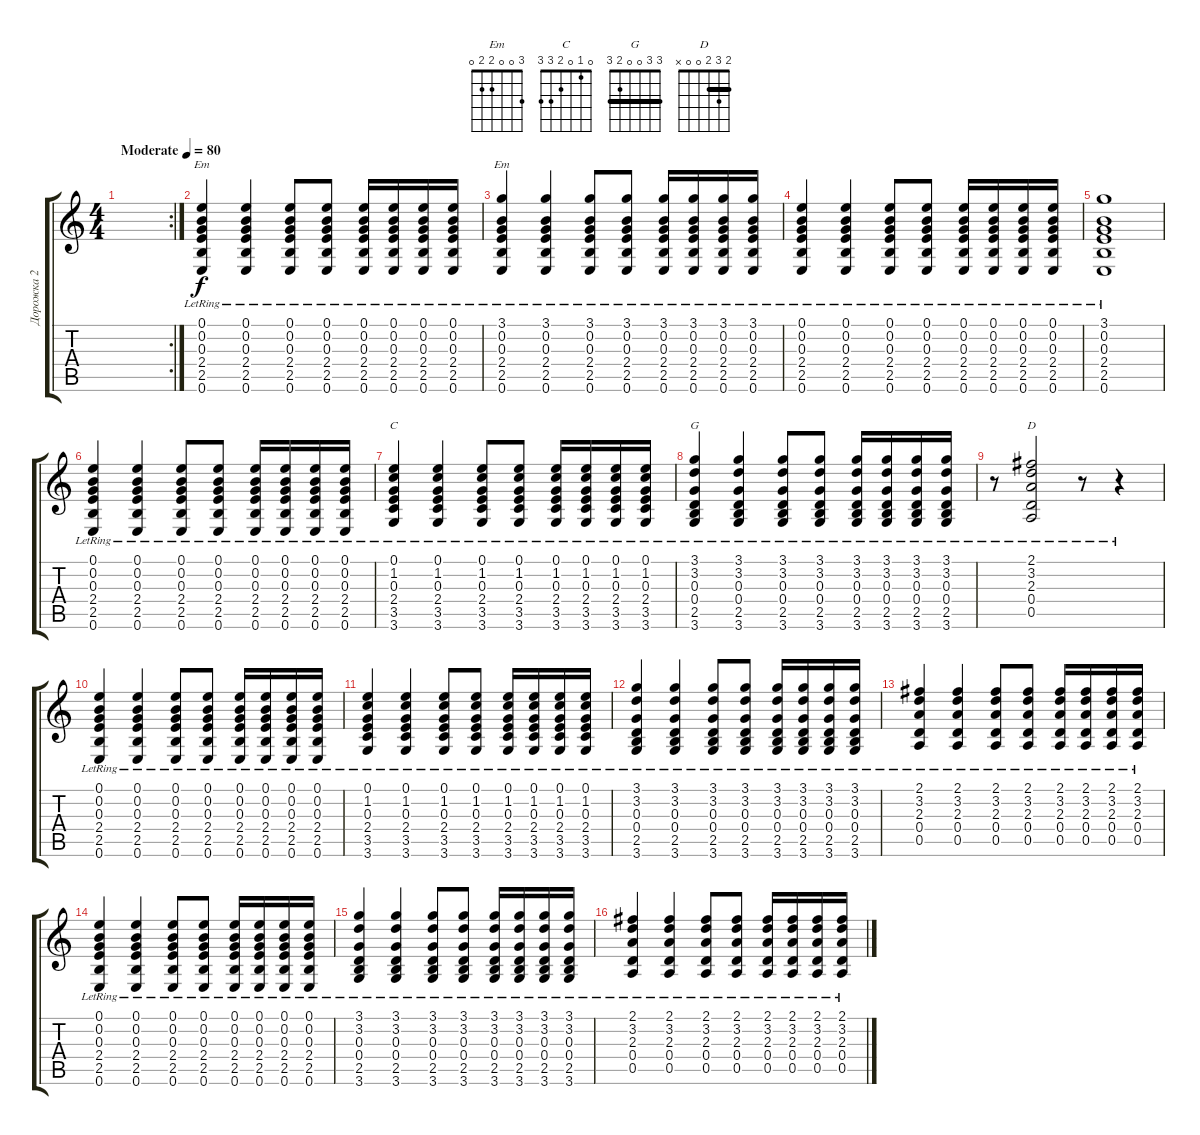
\track ("Дорожка 2" "Дорожка 2") {instrument acousticguitarsteel}
\staff {score tabs}
\tuning (E4 B3 G3 D3 A2 E2) {hide}
\chord ("Em" 0 0 0 2 2 0)
\chord ("Em" 3 0 0 2 2 0)
\chord ("C" 0 1 0 2 3 3)
\chord ("G" 3 3 0 0 2 3) {barre 3}
\chord ("D" 2 3 2 0 0 x) {barre 2}
\rc 2
\ts (4 4)
\tempo (80 "Moderate")
\clef g2
\ks c
|
(0.1{lr} 0.2{lr} 0.3{lr} 2.4{lr} 2.5{lr} 0.6{lr}).4{ch "Em"} (0.1{lr} 0.2{lr} 0.3{lr} 2.4{lr} 2.5{lr} 0.6{lr}).4 (0.1{lr} 0.2{lr} 0.3{lr} 2.4{lr} 2.5{lr} 0.6{lr}).8 (0.1{lr} 0.2{lr} 0.3{lr} 2.4{lr} 2.5{lr} 0.6{lr}).8 (0.1{lr} 0.2{lr} 0.3{lr} 2.4{lr} 2.5{lr} 0.6{lr}).16 (0.1{lr} 0.2{lr} 0.3{lr} 2.4{lr} 2.5{lr} 0.6{lr}).16 (0.1{lr} 0.2{lr} 0.3{lr} 2.4{lr} 2.5{lr} 0.6{lr}).16 (0.1{lr} 0.2{lr} 0.3{lr} 2.4{lr} 2.5{lr} 0.6{lr}).16 |
(3.1{lr} 0.2{lr} 0.3{lr} 2.4{lr} 2.5{lr} 0.6{lr}).4{ch "Em"} (3.1{lr} 0.2{lr} 0.3{lr} 2.4{lr} 2.5{lr} 0.6{lr}).4 (3.1{lr} 0.2{lr} 0.3{lr} 2.4{lr} 2.5{lr} 0.6{lr}).8 (3.1{lr} 0.2{lr} 0.3{lr} 2.4{lr} 2.5{lr} 0.6{lr}).8 (3.1{lr} 0.2{lr} 0.3{lr} 2.4{lr} 2.5{lr} 0.6{lr}).16 (3.1{lr} 0.2{lr} 0.3{lr} 2.4{lr} 2.5{lr} 0.6{lr}).16 (3.1{lr} 0.2{lr} 0.3{lr} 2.4{lr} 2.5{lr} 0.6{lr}).16 (3.1{lr} 0.2{lr} 0.3{lr} 2.4{lr} 2.5{lr} 0.6{lr}).16 |
(0.1{lr} 0.2{lr} 0.3{lr} 2.4{lr} 2.5{lr} 0.6{lr}).4 (0.1{lr} 0.2{lr} 0.3{lr} 2.4{lr} 2.5{lr} 0.6{lr}).4 (0.1{lr} 0.2{lr} 0.3{lr} 2.4{lr} 2.5{lr} 0.6{lr}).8 (0.1{lr} 0.2{lr} 0.3{lr} 2.4{lr} 2.5{lr} 0.6{lr}).8 (0.1{lr} 0.2{lr} 0.3{lr} 2.4{lr} 2.5{lr} 0.6{lr}).16 (0.1{lr} 0.2{lr} 0.3{lr} 2.4{lr} 2.5{lr} 0.6{lr}).16 (0.1{lr} 0.2{lr} 0.3{lr} 2.4{lr} 2.5{lr} 0.6{lr}).16 (0.1{lr} 0.2{lr} 0.3{lr} 2.4{lr} 2.5{lr} 0.6{lr}).16 |
(3.1{lr} 0.2{lr} 0.3{lr} 2.4{lr} 2.5{lr} 0.6{lr}).1 |
(0.1{lr} 0.2{lr} 0.3{lr} 2.4{lr} 2.5{lr} 0.6{lr}).4 (0.1{lr} 0.2{lr} 0.3{lr} 2.4{lr} 2.5{lr} 0.6{lr}).4 (0.1{lr} 0.2{lr} 0.3{lr} 2.4{lr} 2.5{lr} 0.6{lr}).8 (0.1{lr} 0.2{lr} 0.3{lr} 2.4{lr} 2.5{lr} 0.6{lr}).8 (0.1{lr} 0.2{lr} 0.3{lr} 2.4{lr} 2.5{lr} 0.6{lr}).16 (0.1{lr} 0.2{lr} 0.3{lr} 2.4{lr} 2.5{lr} 0.6{lr}).16 (0.1{lr} 0.2{lr} 0.3{lr} 2.4{lr} 2.5{lr} 0.6{lr}).16 (0.1{lr} 0.2{lr} 0.3{lr} 2.4{lr} 2.5{lr} 0.6{lr}).16 |
(0.1{lr} 1.2{lr} 0.3{lr} 2.4{lr} 3.5{lr} 3.6{lr}).4{ch "C"} (0.1{lr} 1.2{lr} 0.3{lr} 2.4{lr} 3.5{lr} 3.6{lr}).4 (0.1{lr} 1.2{lr} 0.3{lr} 2.4{lr} 3.5{lr} 3.6{lr}).8 (0.1{lr} 1.2{lr} 0.3{lr} 2.4{lr} 3.5{lr} 3.6{lr}).8 (0.1{lr} 1.2{lr} 0.3{lr} 2.4{lr} 3.5{lr} 3.6{lr}).16 (0.1{lr} 1.2{lr} 0.3{lr} 2.4{lr} 3.5{lr} 3.6{lr}).16 (0.1{lr} 1.2{lr} 0.3{lr} 2.4{lr} 3.5{lr} 3.6{lr}).16 (0.1{lr} 1.2{lr} 0.3{lr} 2.4{lr} 3.5{lr} 3.6{lr}).16 |
(3.1{lr} 3.2{lr} 0.3{lr} 0.4{lr} 2.5{lr} 3.6{lr}).4{ch "G"} (3.1{lr} 3.2{lr} 0.3{lr} 0.4{lr} 2.5{lr} 3.6{lr}).4 (3.1{lr} 3.2{lr} 0.3{lr} 0.4{lr} 2.5{lr} 3.6{lr}).8 (3.1{lr} 3.2{lr} 0.3{lr} 0.4{lr} 2.5{lr} 3.6{lr}).8 (3.1{lr} 3.2{lr} 0.3{lr} 0.4{lr} 2.5{lr} 3.6{lr}).16 (3.1{lr} 3.2{lr} 0.3{lr} 0.4{lr} 2.5{lr} 3.6{lr}).16 (3.1{lr} 3.2{lr} 0.3{lr} 0.4{lr} 2.5{lr} 3.6{lr}).16 (3.1{lr} 3.2{lr} 0.3{lr} 0.4{lr} 2.5{lr} 3.6{lr}).16 |
r.8 (2.1{lr} 3.2{lr} 2.3{lr} 0.4{lr} 0.5{lr}).2{ch "D"} r.8 r.4 |
(0.1{lr} 0.2{lr} 0.3{lr} 2.4{lr} 2.5{lr} 0.6{lr}).4 (0.1{lr} 0.2{lr} 0.3{lr} 2.4{lr} 2.5{lr} 0.6{lr}).4 (0.1{lr} 0.2{lr} 0.3{lr} 2.4{lr} 2.5{lr} 0.6{lr}).8 (0.1{lr} 0.2{lr} 0.3{lr} 2.4{lr} 2.5{lr} 0.6{lr}).8 (0.1{lr} 0.2{lr} 0.3{lr} 2.4{lr} 2.5{lr} 0.6{lr}).16 (0.1{lr} 0.2{lr} 0.3{lr} 2.4{lr} 2.5{lr} 0.6{lr}).16 (0.1{lr} 0.2{lr} 0.3{lr} 2.4{lr} 2.5{lr} 0.6{lr}).16 (0.1{lr} 0.2{lr} 0.3{lr} 2.4{lr} 2.5{lr} 0.6{lr}).16 |
(0.1{lr} 1.2{lr} 0.3{lr} 2.4{lr} 3.5{lr} 3.6{lr}).4 (0.1{lr} 1.2{lr} 0.3{lr} 2.4{lr} 3.5{lr} 3.6{lr}).4 (0.1{lr} 1.2{lr} 0.3{lr} 2.4{lr} 3.5{lr} 3.6{lr}).8 (0.1{lr} 1.2{lr} 0.3{lr} 2.4{lr} 3.5{lr} 3.6{lr}).8 (0.1{lr} 1.2{lr} 0.3{lr} 2.4{lr} 3.5{lr} 3.6{lr}).16 (0.1{lr} 1.2{lr} 0.3{lr} 2.4{lr} 3.5{lr} 3.6{lr}).16 (0.1{lr} 1.2{lr} 0.3{lr} 2.4{lr} 3.5{lr} 3.6{lr}).16 (0.1{lr} 1.2{lr} 0.3{lr} 2.4{lr} 3.5{lr} 3.6{lr}).16 |
(3.1{lr} 3.2{lr} 0.3{lr} 0.4{lr} 2.5{lr} 3.6{lr}).4 (3.1{lr} 3.2{lr} 0.3{lr} 0.4{lr} 2.5{lr} 3.6{lr}).4 (3.1{lr} 3.2{lr} 0.3{lr} 0.4{lr} 2.5{lr} 3.6{lr}).8 (3.1{lr} 3.2{lr} 0.3{lr} 0.4{lr} 2.5{lr} 3.6{lr}).8 (3.1{lr} 3.2{lr} 0.3{lr} 0.4{lr} 2.5{lr} 3.6{lr}).16 (3.1{lr} 3.2{lr} 0.3{lr} 0.4{lr} 2.5{lr} 3.6{lr}).16 (3.1{lr} 3.2{lr} 0.3{lr} 0.4{lr} 2.5{lr} 3.6{lr}).16 (3.1{lr} 3.2{lr} 0.3{lr} 0.4{lr} 2.5{lr} 3.6{lr}).16 |
(2.1{lr} 3.2{lr} 2.3{lr} 0.4{lr} 0.5{lr}).4 (2.1{lr} 3.2{lr} 2.3{lr} 0.4{lr} 0.5{lr}).4 (2.1{lr} 3.2{lr} 2.3{lr} 0.4{lr} 0.5{lr}).8 (2.1{lr} 3.2{lr} 2.3{lr} 0.4{lr} 0.5{lr}).8 (2.1{lr} 3.2{lr} 2.3{lr} 0.4{lr} 0.5{lr}).16 (2.1{lr} 3.2{lr} 2.3{lr} 0.4{lr} 0.5{lr}).16 (2.1{lr} 3.2{lr} 2.3{lr} 0.4{lr} 0.5{lr}).16 (2.1{lr} 3.2{lr} 2.3{lr} 0.4{lr} 0.5{lr}).16 |
(0.1{lr} 0.2{lr} 0.3{lr} 2.4{lr} 2.5{lr} 0.6{lr}).4 (0.1{lr} 0.2{lr} 0.3{lr} 2.4{lr} 2.5{lr} 0.6{lr}).4 (0.1{lr} 0.2{lr} 0.3{lr} 2.4{lr} 2.5{lr} 0.6{lr}).8 (0.1{lr} 0.2{lr} 0.3{lr} 2.4{lr} 2.5{lr} 0.6{lr}).8 (0.1{lr} 0.2{lr} 0.3{lr} 2.4{lr} 2.5{lr} 0.6{lr}).16 (0.1{lr} 0.2{lr} 0.3{lr} 2.4{lr} 2.5{lr} 0.6{lr}).16 (0.1{lr} 0.2{lr} 0.3{lr} 2.4{lr} 2.5{lr} 0.6{lr}).16 (0.1{lr} 0.2{lr} 0.3{lr} 2.4{lr} 2.5{lr} 0.6{lr}).16 |
(3.1{lr} 3.2{lr} 0.3{lr} 0.4{lr} 2.5{lr} 3.6{lr}).4 (3.1{lr} 3.2{lr} 0.3{lr} 0.4{lr} 2.5{lr} 3.6{lr}).4 (3.1{lr} 3.2{lr} 0.3{lr} 0.4{lr} 2.5{lr} 3.6{lr}).8 (3.1{lr} 3.2{lr} 0.3{lr} 0.4{lr} 2.5{lr} 3.6{lr}).8 (3.1{lr} 3.2{lr} 0.3{lr} 0.4{lr} 2.5{lr} 3.6{lr}).16 (3.1{lr} 3.2{lr} 0.3{lr} 0.4{lr} 2.5{lr} 3.6{lr}).16 (3.1{lr} 3.2{lr} 0.3{lr} 0.4{lr} 2.5{lr} 3.6{lr}).16 (3.1{lr} 3.2{lr} 0.3{lr} 0.4{lr} 2.5{lr} 3.6{lr}).16 |
(2.1{lr} 3.2{lr} 2.3{lr} 0.4{lr} 0.5{lr}).4 (2.1{lr} 3.2{lr} 2.3{lr} 0.4{lr} 0.5{lr}).4 (2.1{lr} 3.2{lr} 2.3{lr} 0.4{lr} 0.5{lr}).8 (2.1{lr} 3.2{lr} 2.3{lr} 0.4{lr} 0.5{lr}).8 (2.1{lr} 3.2{lr} 2.3{lr} 0.4{lr} 0.5{lr}).16 (2.1{lr} 3.2{lr} 2.3{lr} 0.4{lr} 0.5{lr}).16 (2.1{lr} 3.2{lr} 2.3{lr} 0.4{lr} 0.5{lr}).16 (2.1{lr} 3.2{lr} 2.3{lr} 0.4{lr} 0.5{lr}).16
